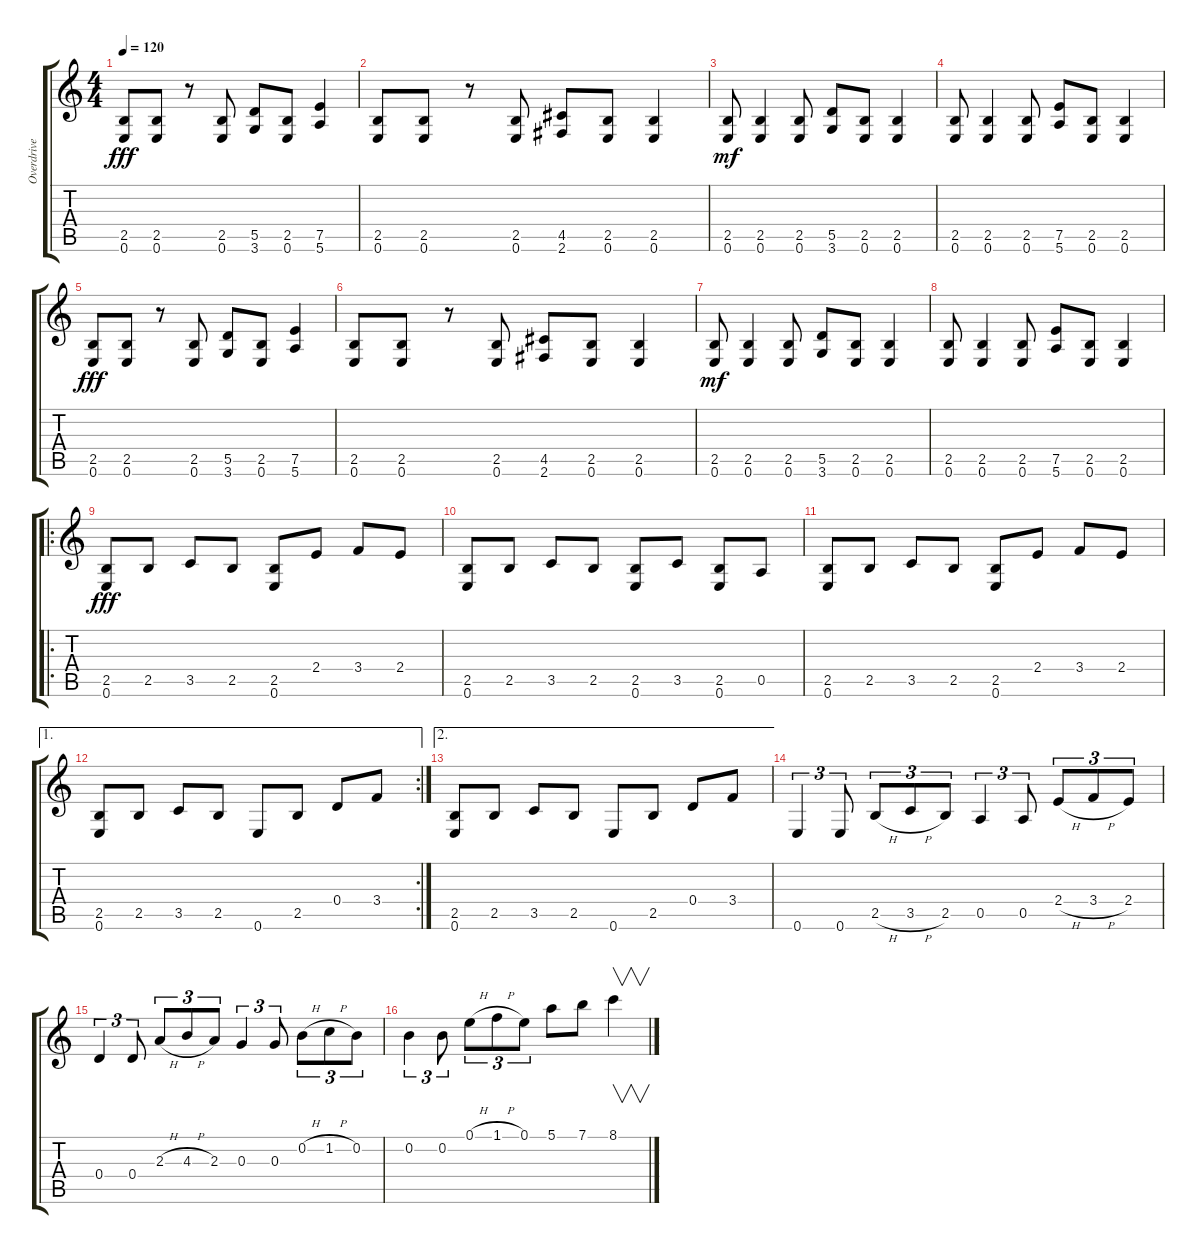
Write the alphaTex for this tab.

\track ("Overdrive" "Overdrive") {instrument overdrivenguitar}
\staff {score tabs}
\tuning (E4 B3 G3 D3 A2 E2) {hide}
\ts (4 4)
\tempo 120
\clef g2
\ks c
(2.5 0.6).8{dy fff} (2.5 0.6).8 r.8 (2.5 0.6).8 (5.5 3.6).8 (2.5 0.6).8 (7.5 5.6).4 |
(2.5 0.6).8 (2.5 0.6).8 r.8 (2.5 0.6).8 (4.5 2.6).8 (2.5 0.6).8 (2.5 0.6).4 |
(2.5 0.6).8{dy mf} (2.5 0.6).4 (2.5 0.6).8 (5.5 3.6).8 (2.5 0.6).8 (2.5 0.6).4 |
(2.5 0.6).8 (2.5 0.6).4 (2.5 0.6).8 (7.5 5.6).8 (2.5 0.6).8 (2.5 0.6).4 |
(2.5 0.6).8{dy fff} (2.5 0.6).8 r.8 (2.5 0.6).8 (5.5 3.6).8 (2.5 0.6).8 (7.5 5.6).4 |
(2.5 0.6).8 (2.5 0.6).8 r.8 (2.5 0.6).8 (4.5 2.6).8 (2.5 0.6).8 (2.5 0.6).4 |
(2.5 0.6).8{dy mf} (2.5 0.6).4 (2.5 0.6).8 (5.5 3.6).8 (2.5 0.6).8 (2.5 0.6).4 |
(2.5 0.6).8 (2.5 0.6).4 (2.5 0.6).8 (7.5 5.6).8 (2.5 0.6).8 (2.5 0.6).4 |
\ro
(2.5 0.6).8{dy fff} 2.5.8 3.5.8 2.5.8 (2.5 0.6).8 2.4.8 3.4.8 2.4.8 |
(2.5 0.6).8 2.5.8 3.5.8 2.5.8 (2.5 0.6).8 3.5.8 (2.5 0.6).8 0.5.8 |
(2.5 0.6).8 2.5.8 3.5.8 2.5.8 (2.5 0.6).8 2.4.8 3.4.8 2.4.8 |
\ae 1
\rc 2
(2.5 0.6).8 2.5.8 3.5.8 2.5.8 0.6.8 2.5.8 0.4.8 3.4.8 |
\ae 2
(2.5 0.6).8 2.5.8 3.5.8 2.5.8 0.6.8 2.5.8 0.4.8 3.4.8 |
0.6.4{tu (3 2)} 0.6.8{tu (3 2)} 2.5{h}.8{tu (3 2)} 3.5{h}.8{tu (3 2)} 2.5.8{tu (3 2)} 0.5.4{tu (3 2)} 0.5.8{tu (3 2)} 2.4{h}.8{tu (3 2)} 3.4{h}.8{tu (3 2)} 2.4.8{tu (3 2)} |
0.4.4{tu (3 2)} 0.4.8{tu (3 2)} 2.3{h}.8{tu (3 2)} 4.3{h}.8{tu (3 2)} 2.3.8{tu (3 2)} 0.3.4{tu (3 2)} 0.3.8{tu (3 2)} 0.2{h}.8{tu (3 2)} 1.2{h}.8{tu (3 2)} 0.2.8{tu (3 2)} |
0.2.4{tu (3 2)} 0.2.8{tu (3 2)} 0.1{h}.8{tu (3 2)} 1.1{h}.8{tu (3 2)} 0.1.8{tu (3 2)} 5.1.8 7.1.8 8.1.4{v}
